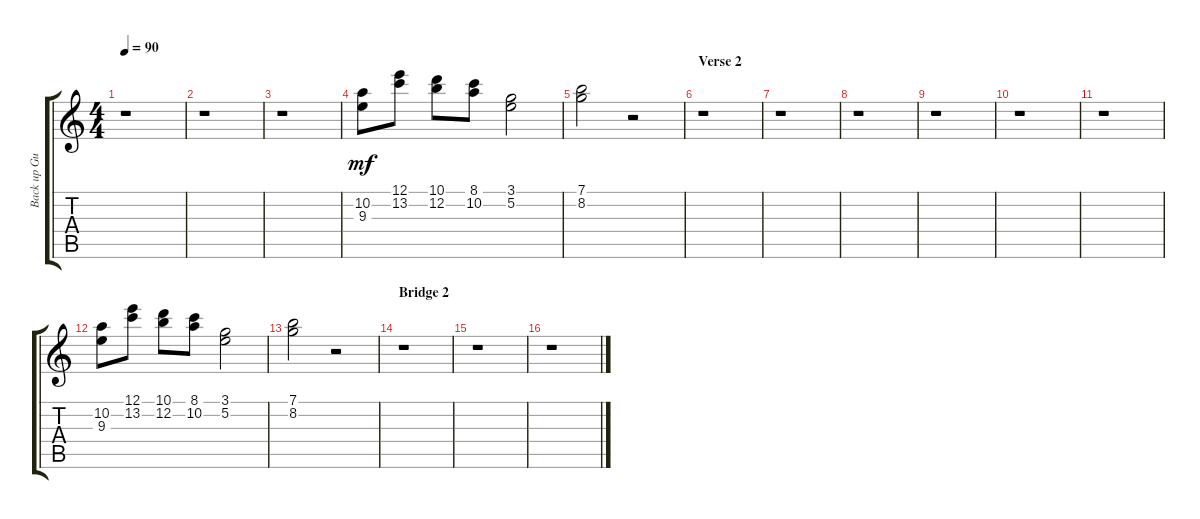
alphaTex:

\track ("Back up Guitar" "Back up Gu") {instrument acousticguitarsteel}
\staff {score tabs}
\tuning (E4 B3 G3 D3 A2 E2) {hide}
\ts (4 4)
\tempo 90
\clef g2
\ks c
r.1{dy mp} |
r.1 |
r.1 |
(10.2 9.3).8{dy mf} (12.1 13.2).8 (10.1 12.2).8 (8.1 10.2).8 (3.1 5.2).2 |
(7.1 8.2).2 r.2 |
\section ("" "Verse 2")
r.1 |
r.1 |
r.1 |
r.1 |
r.1 |
r.1 |
(10.2 9.3).8 (12.1 13.2).8 (10.1 12.2).8 (8.1 10.2).8 (3.1 5.2).2 |
(7.1 8.2).2 r.2 |
\section ("" "Bridge 2")
r.1 |
r.1 |
r.1
